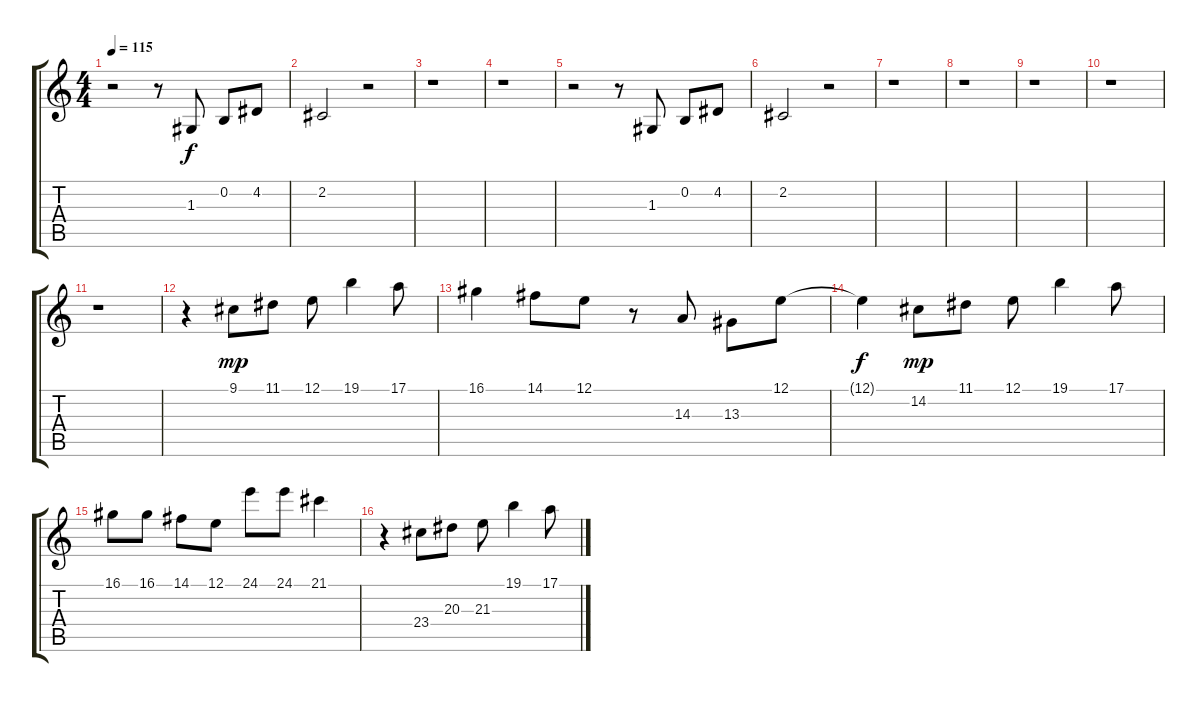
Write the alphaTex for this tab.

\track "" {instrument musicbox}
\staff {score tabs}
\tuning (E4 B3 G3 D3 A2 E2) {hide}
\ts (4 4)
\tempo 115
\clef g2
\ks c
r.2{dy f} r.8 1.3.8 0.2.8 4.2.8 |
2.2.2 r.2 |
r.1 |
r.1 |
r.2 r.8 1.3.8 0.2.8 4.2.8 |
2.2.2 r.2 |
r.1 |
r.1 |
r.1 |
r.1 |
r.1 |
r.4 9.1.8{dy mp} 11.1.8 12.1.8 19.1.4 17.1.8 |
16.1.4 14.1.8 12.1.8 r.8 14.3.8 13.3.8 12.1.8 |
12.1{t}.4{dy f} 14.2.8{dy mp} 11.1.8 12.1.8 19.1.4 17.1.8 |
16.1.8 16.1.8 14.1.8 12.1.8 24.1.8 24.1.8 21.1.4 |
r.4 23.4.8 20.3.8 21.3.8 19.1.4 17.1.8
